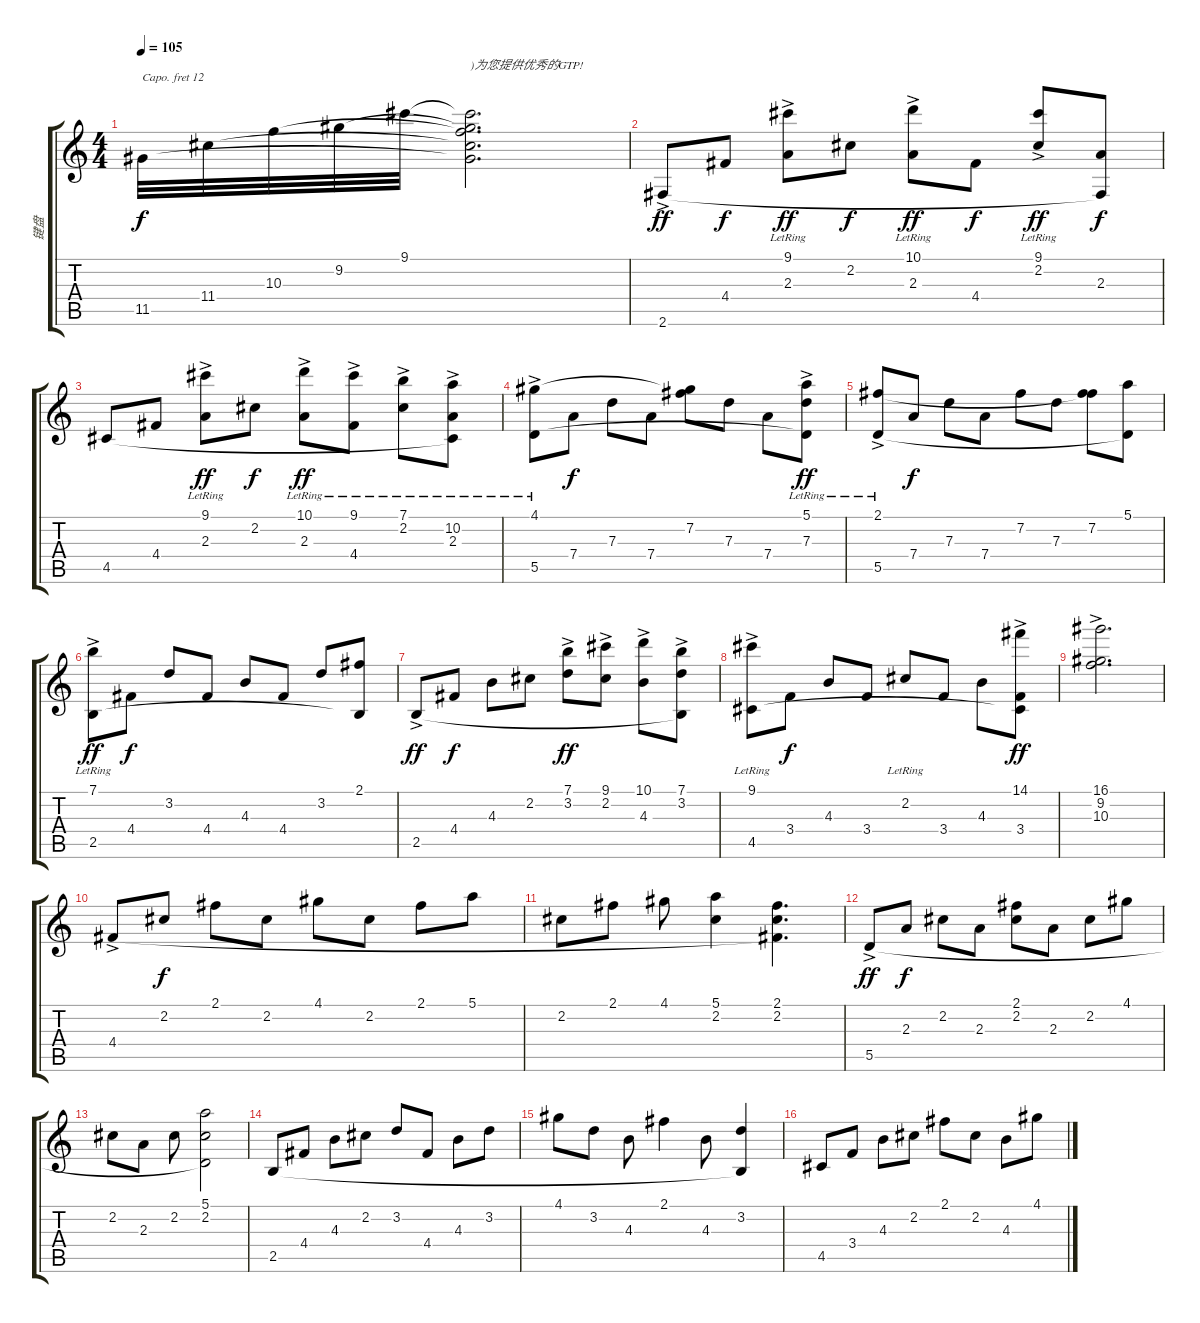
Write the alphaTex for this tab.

\track ("键盘" "键盘") {instrument brightacousticpiano}
\staff {score tabs}
\capo 12
\tuning (E4 B3 G3 D3 A2 E2) {hide}
\ts (4 4)
\tempo 105
\clef g2
\ks c
11.5.32{dy f volume 15} 11.4.32 10.3.32 9.2.32 9.1.32 (9.1{t} 9.2{t} 10.3{t} 11.4{t} 11.5{t}).2{d txt ")为您提供优秀的GTP!"} |
2.6{ac}.8{dy ff} 4.4.8{dy f} (9.1{ac lr} 2.3).8{dy ff} 2.2.8{dy f} (10.1{ac lr} 2.3).8{dy ff} 4.4.8{dy f} (9.1{ac lr} 2.2).8{dy ff} (2.3 2.6{t}).8{dy f} |
4.5.8 4.4.8 (9.1{ac lr} 2.3).8{dy ff} 2.2.8{dy f} (10.1{ac lr} 2.3).8{dy ff} (9.1{ac lr} 4.4).8 (7.1{ac lr} 2.2).8 (10.2{ac lr} 2.3 4.5{t}).8 |
(4.1{ac lr} 5.5{ac}).8 7.4.8{dy f} 7.3.8 7.4.8 (4.1{t} 7.2).8 7.3.8 7.4.8 (5.1{ac lr} 7.3 5.5{t}).8{dy ff} |
(2.1{ac lr} 5.5{ac}).8 7.4.8{dy f} 7.3.8 7.4.8 7.2.8 7.3.8 (2.1{t} 7.2).8 (5.1 5.5{t}).8 |
(7.1{ac lr} 2.5{ac}).8{dy ff} 4.4.8{dy f} 3.2.8 4.4.8 4.3.8 4.4.8 3.2.8 (2.1 2.5{t}).8 |
2.5{ac}.8{dy ff} 4.4.8{dy f} 4.3.8 2.2.8 (7.1{ac} 3.2).8{dy ff} (9.1{ac} 2.2).8 (10.1{ac} 4.3).8 (7.1{ac} 3.2 2.5{t}).8 |
(9.1{ac lr} 4.5{ac}).8 3.4.8{dy f} 4.3.8 3.4.8 2.2{lr}.8 3.4.8 4.3.8 (14.1{ac} 3.4 4.5{t}).8{dy ff} |
(16.1{ac} 9.2{ac} 10.3{ac}).2{d} |
4.4{ac}.8{volume 14} 2.2.8{dy f} 2.1.8 2.2.8 4.1.8 2.2.8 2.1.8 5.1.8 |
2.2.8 2.1.8 4.1.8 (5.1 2.2).4 (2.1 2.2 4.4{t}).4{d} |
5.5{ac}.8{dy ff} 2.3.8{dy f} 2.2.8 2.3.8 (2.1 2.2).8 2.3.8 2.2.8 4.1.8 |
2.2.8 2.3.8 2.2.8 (5.1 2.2 5.5{t}).2 |
2.5.8 4.4.8 4.3.8 2.2.8 3.2.8 4.4.8 4.3.8 3.2.8 |
4.1.8 3.2.8 4.3.8 2.1.4 4.3.8 (3.2 2.5{t}).4 |
4.5.8 3.4.8 4.3.8 2.2.8 2.1.8 2.2.8 4.3.8 4.1.8
